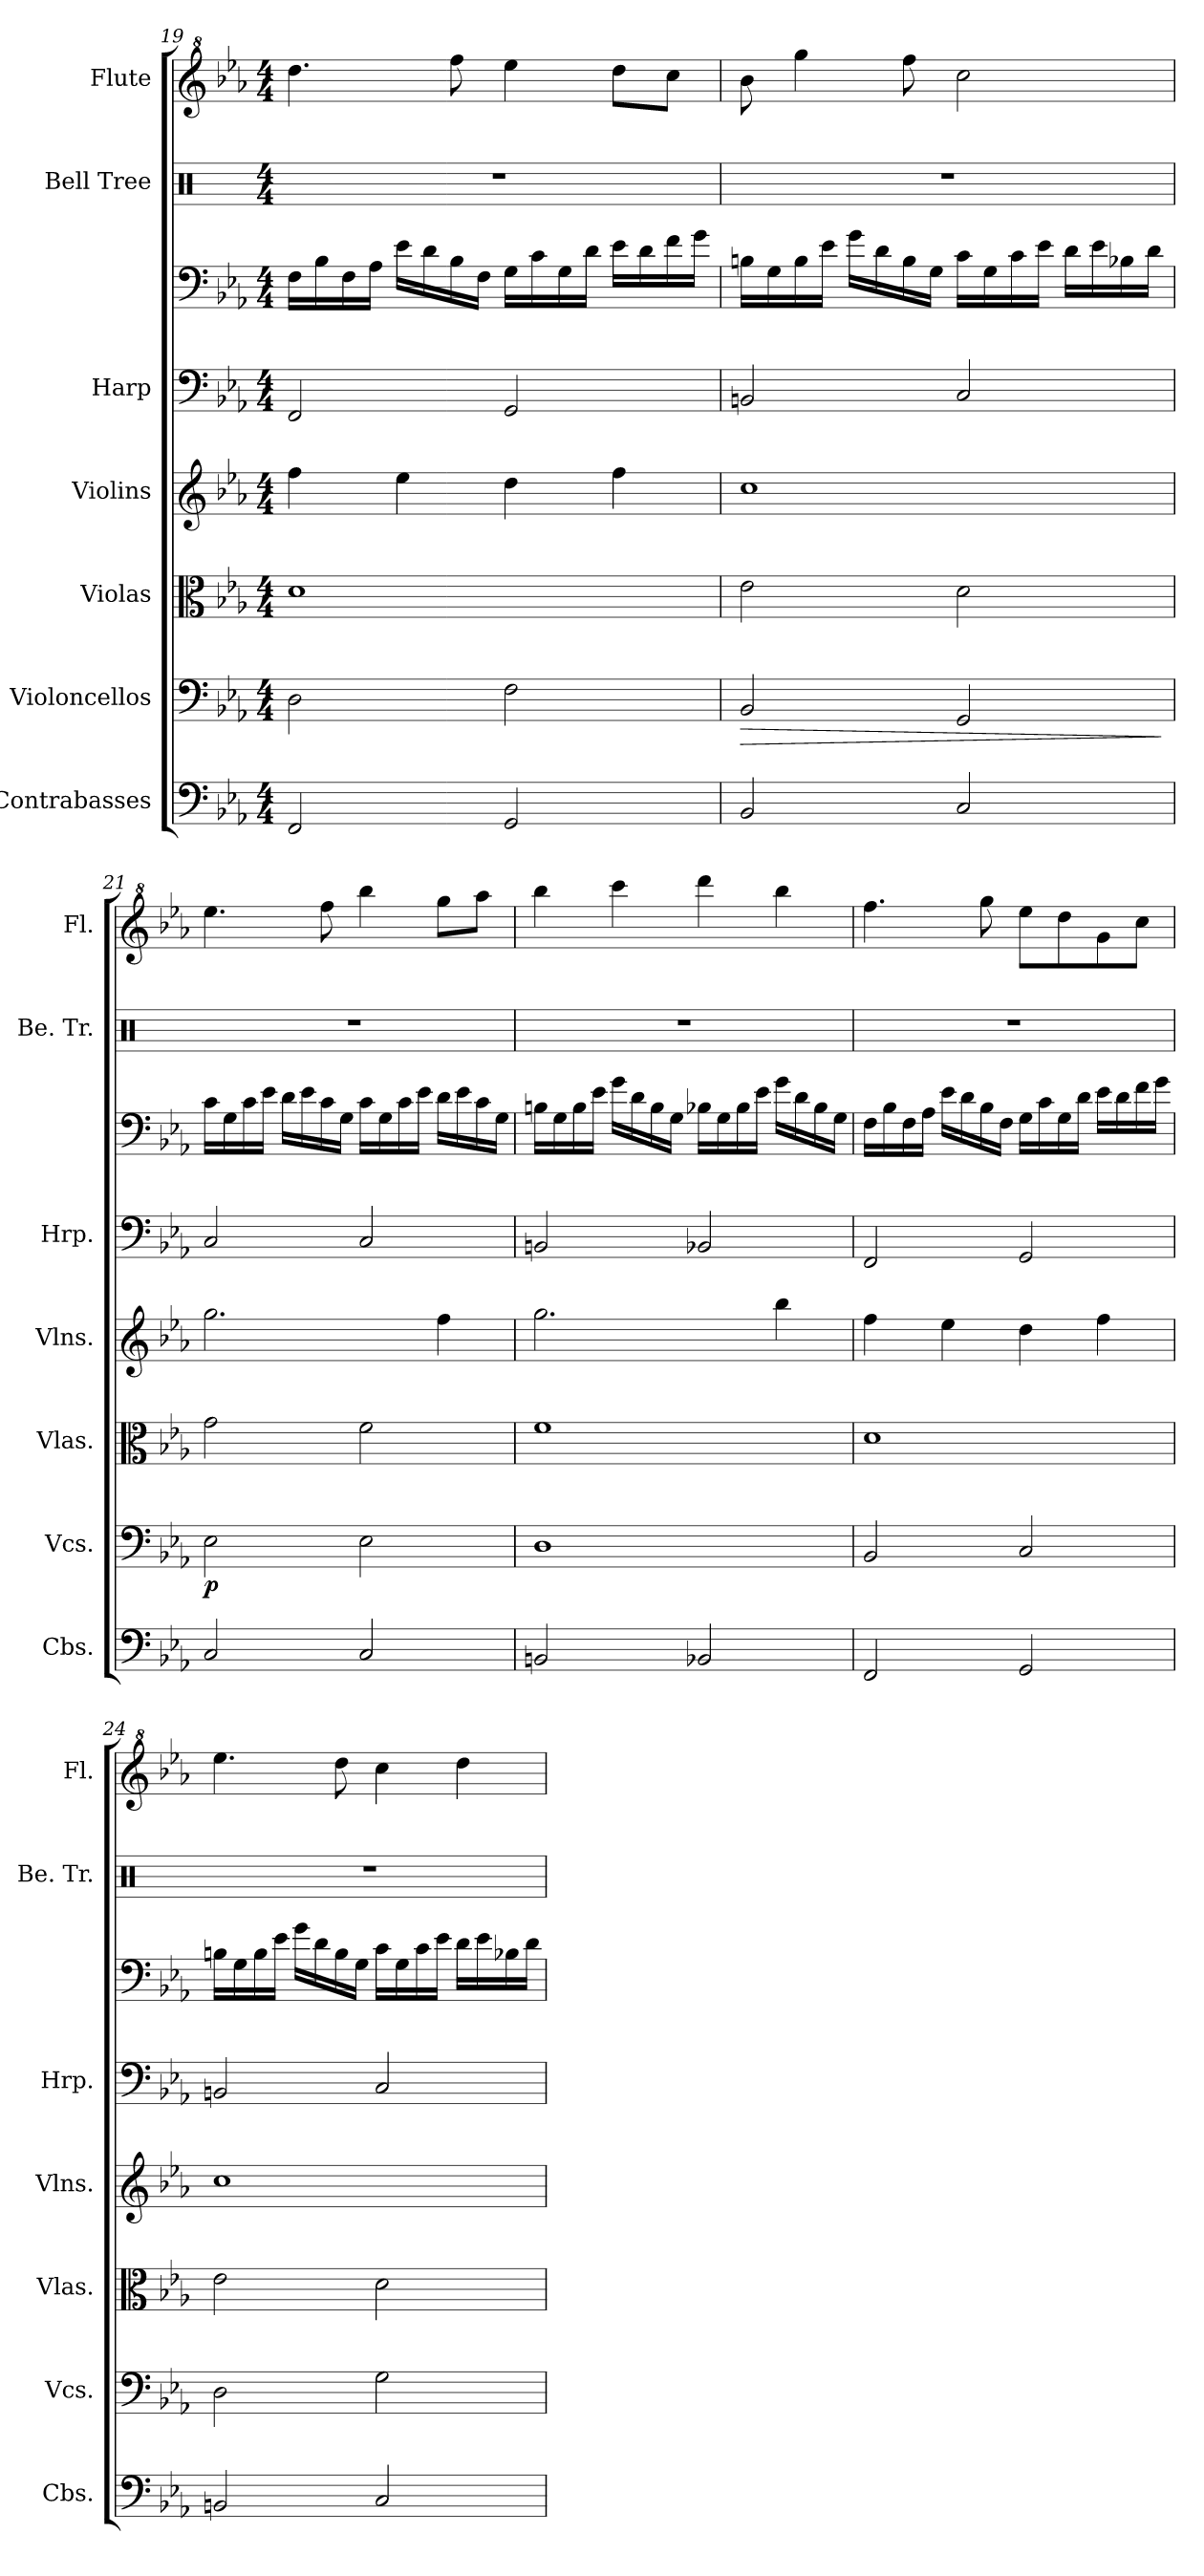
**kern	**kern	**dynam	**kern	**kern	**kern	**kern	**kern	**kern
*part7	*part6	*part6	*part5	*part4	*part3	*part3	*part2	*part1
*staff8	*staff7	*staff7	*staff6	*staff5	*staff4	*staff3	*staff2	*staff1
*I"Contrabasses	*I"Violoncellos	*	*I"Violas	*I"Violins	*I"Harp	*	*I"Bell Tree	*I"Flute
*I'Cbs.	*I'Vcs.	*	*I'Vlas.	*I'Vlns.	*I'Hrp.	*	*I'Be. Tr.	*I'Fl.
!!LO:LB:g=z
*clefF4	*clefF4	*	*clefC3	*clefG2	*clefF4	*clefF4	*clefX	*clefG^2
*ITrd7c12	*	*	*	*	*	*	*	*
*k[b-e-a-]	*k[b-e-a-]	*	*k[b-e-a-]	*k[b-e-a-]	*k[b-e-a-]	*k[b-e-a-]	*k[]	*k[b-e-a-]
*M4/4	*M4/4	*	*M4/4	*M4/4	*M4/4	*M4/4	*M4/4	*M4/4
=19	=19	=19	=19	=19	=19	=19	=19	=19
2FFF/	2D\	.	1d	4ff\	2FF/	16F\LL	1r	4.ddd\
.	.	.	.	.	.	16B-\	.	.
.	.	.	.	.	.	16F\	.	.
.	.	.	.	.	.	16A-\JJ	.	.
.	.	.	.	4ee-\	.	16e-\LL	.	.
.	.	.	.	.	.	16d\	.	.
.	.	.	.	.	.	16B-\	.	8fff\
.	.	.	.	.	.	16F\JJ	.	.
2GGG/	2F\	.	.	4dd\	2GG/	16G\LL	.	4eee-\
.	.	.	.	.	.	16c\	.	.
.	.	.	.	.	.	16G\	.	.
.	.	.	.	.	.	16d\JJ	.	.
.	.	.	.	4ff\	.	16e-\LL	.	8ddd\L
.	.	.	.	.	.	16d\	.	.
.	.	.	.	.	.	16f\	.	8ccc\J
.	.	.	.	.	.	16g\JJ	.	.
=20	=20	=20	=20	=20	=20	=20	=20	=20
!	!	!LO:HP:b	!	!	!	!	!	!
2BBB-/	2BB-/	>	2e-\	1cc	2BBn/	16Bn\LL	1r	8bb-\
.	.	.	.	.	.	16G\	.	.
.	.	.	.	.	.	16B\	.	4ggg\
.	.	.	.	.	.	16e-\JJ	.	.
.	.	.	.	.	.	16g\LL	.	.
.	.	.	.	.	.	16d\	.	.
.	.	.	.	.	.	16B\	.	8fff\
.	.	.	.	.	.	16G\JJ	.	.
2CC/	2GG/	.	2d\	.	2C/	16c\LL	.	2ccc\
.	.	.	.	.	.	16G\	.	.
.	.	.	.	.	.	16c\	.	.
.	.	.	.	.	.	16e-\JJ	.	.
.	.	.	.	.	.	16d\LL	.	.
.	.	.	.	.	.	16e-\	.	.
.	.	.	.	.	.	16B-X\	.	.
.	.	.	.	.	.	16d\JJ	.	.
.	.	]	.	.	.	.	.	.
!!LO:PB:g=z
=21	=21	=21	=21	=21	=21	=21	=21	=21
!	!	!LO:DY:b	!	!	!	!	!	!
2CC/	2E-\	p	2g\	2.gg\	2C/	16c\LL	1r	4.eee-\
.	.	.	.	.	.	16G\	.	.
.	.	.	.	.	.	16c\	.	.
.	.	.	.	.	.	16e-\JJ	.	.
.	.	.	.	.	.	16d\LL	.	.
.	.	.	.	.	.	16e-\	.	.
.	.	.	.	.	.	16c\	.	8fff\
.	.	.	.	.	.	16G\JJ	.	.
2CC/	2E-\	.	2f\	.	2C/	16c\LL	.	4bbb-\
.	.	.	.	.	.	16G\	.	.
.	.	.	.	.	.	16c\	.	.
.	.	.	.	.	.	16e-\JJ	.	.
.	.	.	.	4ff\	.	16d\LL	.	8ggg\L
.	.	.	.	.	.	16e-\	.	.
.	.	.	.	.	.	16c\	.	8aaa-\J
.	.	.	.	.	.	16G\JJ	.	.
=22	=22	=22	=22	=22	=22	=22	=22	=22
2BBBn/	1D	.	1f	2.gg\	2BBn/	16Bn\LL	1r	4bbb-\
.	.	.	.	.	.	16G\	.	.
.	.	.	.	.	.	16B\	.	.
.	.	.	.	.	.	16e-\JJ	.	.
.	.	.	.	.	.	16g\LL	.	4cccc\
.	.	.	.	.	.	16d\	.	.
.	.	.	.	.	.	16B\	.	.
.	.	.	.	.	.	16G\JJ	.	.
2BBB-X/	.	.	.	.	2BB-X/	16B-X\LL	.	4dddd\
.	.	.	.	.	.	16G\	.	.
.	.	.	.	.	.	16B-\	.	.
.	.	.	.	.	.	16e-\JJ	.	.
.	.	.	.	4bb-\	.	16g\LL	.	4bbb-\
.	.	.	.	.	.	16d\	.	.
.	.	.	.	.	.	16B-\	.	.
.	.	.	.	.	.	16G\JJ	.	.
!!LO:LB:g=z
=23	=23	=23	=23	=23	=23	=23	=23	=23
2FFF/	2BB-/	.	1d	4ff\	2FF/	16F\LL	1r	4.fff\
.	.	.	.	.	.	16B-\	.	.
.	.	.	.	.	.	16F\	.	.
.	.	.	.	.	.	16A-\JJ	.	.
.	.	.	.	4ee-\	.	16e-\LL	.	.
.	.	.	.	.	.	16d\	.	.
.	.	.	.	.	.	16B-\	.	8ggg\
.	.	.	.	.	.	16F\JJ	.	.
2GGG/	2C/	.	.	4dd\	2GG/	16G\LL	.	8eee-\L
.	.	.	.	.	.	16c\	.	.
.	.	.	.	.	.	16G\	.	8ddd\
.	.	.	.	.	.	16d\JJ	.	.
.	.	.	.	4ff\	.	16e-\LL	.	8gg\
.	.	.	.	.	.	16d\	.	.
.	.	.	.	.	.	16f\	.	8ccc\J
.	.	.	.	.	.	16g\JJ	.	.
=24	=24	=24	=24	=24	=24	=24	=24	=24
2BBBn/	2D\	.	2e-\	1cc	2BBn/	16Bn\LL	1r	4.eee-\
.	.	.	.	.	.	16G\	.	.
.	.	.	.	.	.	16B\	.	.
.	.	.	.	.	.	16e-\JJ	.	.
.	.	.	.	.	.	16g\LL	.	.
.	.	.	.	.	.	16d\	.	.
.	.	.	.	.	.	16B\	.	8ddd\
.	.	.	.	.	.	16G\JJ	.	.
2CC/	2G\	.	2d\	.	2C/	16c\LL	.	4ccc\
.	.	.	.	.	.	16G\	.	.
.	.	.	.	.	.	16c\	.	.
.	.	.	.	.	.	16e-\JJ	.	.
.	.	.	.	.	.	16d\LL	.	4ddd\
.	.	.	.	.	.	16e-\	.	.
.	.	.	.	.	.	16B-X\	.	.
.	.	.	.	.	.	16d\JJ	.	.
=	=	=	=	=	=	=	=	=
*-	*-	*-	*-	*-	*-	*-	*-	*-
